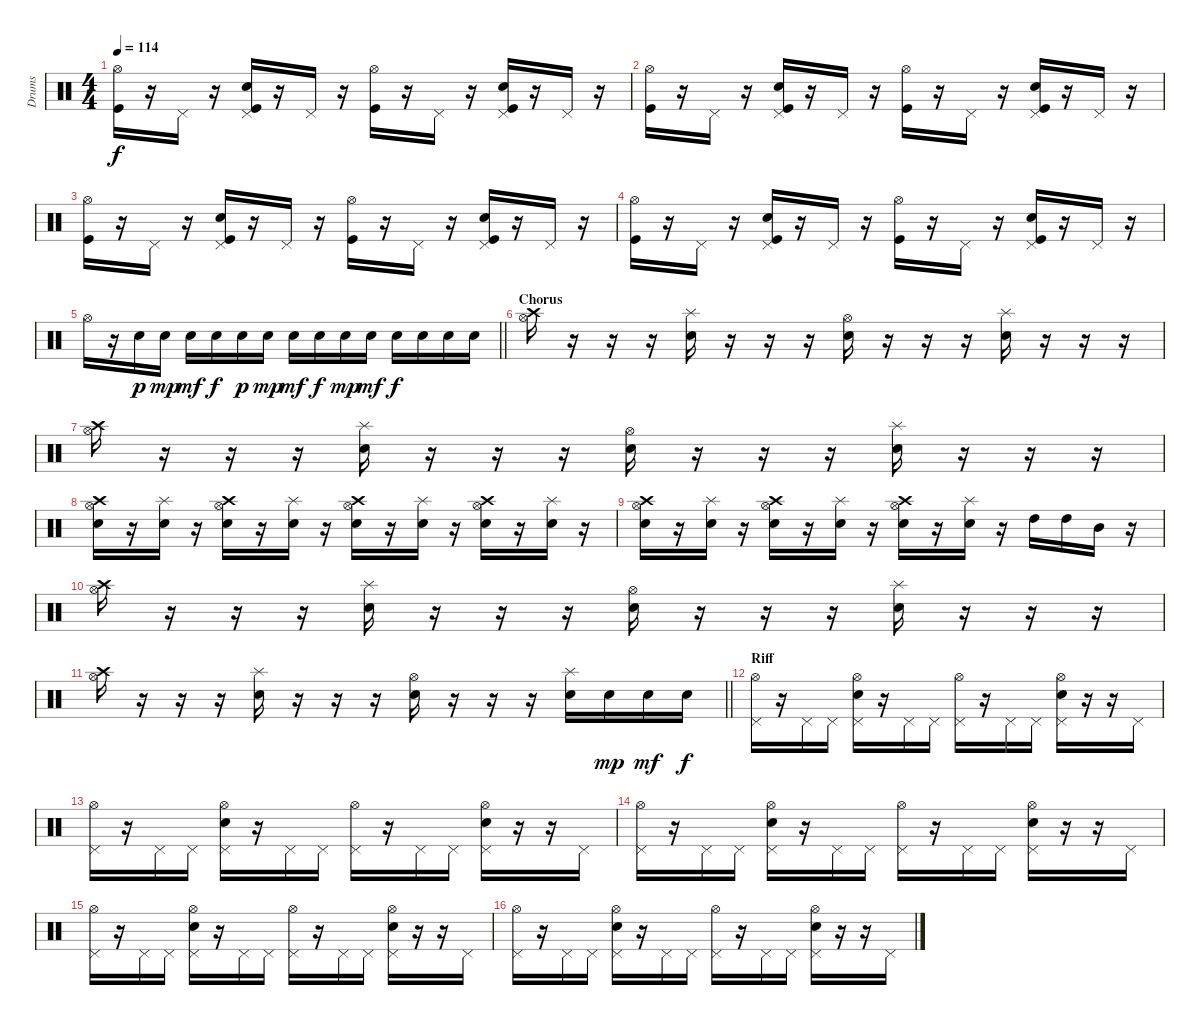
\track ("Drums" "Drums") {instrument percussion}
\staff {score}
\articulation defaults
\ts (4 4)
\tempo 114
\clef neutral
\ks c
("Hi-Hat (open)" "Kick (hit)").16{dy f} r.16 "Pedal Hi-Hat (hit)".16 r.16 ("Pedal Hi-Hat (hit)" "Electric Snare (hit)" "Kick (hit)").16 r.16 "Pedal Hi-Hat (hit)".16 r.16 ("Hi-Hat (open)" "Kick (hit)").16 r.16 "Pedal Hi-Hat (hit)".16 r.16 ("Pedal Hi-Hat (hit)" "Electric Snare (hit)" "Kick (hit)").16 r.16 "Pedal Hi-Hat (hit)".16 r.16 |
("Hi-Hat (open)" "Kick (hit)").16 r.16 "Pedal Hi-Hat (hit)".16 r.16 ("Pedal Hi-Hat (hit)" "Electric Snare (hit)" "Kick (hit)").16 r.16 "Pedal Hi-Hat (hit)".16 r.16 ("Hi-Hat (open)" "Kick (hit)").16 r.16 "Pedal Hi-Hat (hit)".16 r.16 ("Pedal Hi-Hat (hit)" "Electric Snare (hit)" "Kick (hit)").16 r.16 "Pedal Hi-Hat (hit)".16 r.16 |
("Hi-Hat (open)" "Kick (hit)").16 r.16 "Pedal Hi-Hat (hit)".16 r.16 ("Pedal Hi-Hat (hit)" "Electric Snare (hit)" "Kick (hit)").16 r.16 "Pedal Hi-Hat (hit)".16 r.16 ("Hi-Hat (open)" "Kick (hit)").16 r.16 "Pedal Hi-Hat (hit)".16 r.16 ("Pedal Hi-Hat (hit)" "Electric Snare (hit)" "Kick (hit)").16 r.16 "Pedal Hi-Hat (hit)".16 r.16 |
("Hi-Hat (open)" "Kick (hit)").16 r.16 "Pedal Hi-Hat (hit)".16 r.16 ("Pedal Hi-Hat (hit)" "Electric Snare (hit)" "Kick (hit)").16 r.16 "Pedal Hi-Hat (hit)".16 r.16 ("Hi-Hat (open)" "Kick (hit)").16 r.16 "Pedal Hi-Hat (hit)".16 r.16 ("Pedal Hi-Hat (hit)" "Electric Snare (hit)" "Kick (hit)").16 r.16 "Pedal Hi-Hat (hit)".16 r.16 |
\barLineRight lightlight "Hi-Hat (open)".16
r.16 "Electric Snare (hit)".16{dy p} "Electric Snare (hit)".16{dy mp} "Electric Snare (hit)".16{dy mf} "Electric Snare (hit)".16{dy f} "Electric Snare (hit)".16{dy p} "Electric Snare (hit)".16{dy mp} "Electric Snare (hit)".16{dy mf} "Electric Snare (hit)".16{dy f} "Electric Snare (hit)".16{dy mp} "Electric Snare (hit)".16{dy mf} "Electric Snare (hit)".16{dy f} "Electric Snare (hit)".16 "Electric Snare (hit)".16 "Electric Snare (hit)".16 |
\section ("" "Chorus")
("Hi-Hat (open)" "Crash high (hit)").16 r.16 r.16 r.16 ("Electric Snare (hit)" "Splash (hit)").16 r.16 r.16 r.16 ("Hi-Hat (open)" "Electric Snare (hit)").16 r.16 r.16 r.16 ("Electric Snare (hit)" "Splash (hit)").16 r.16 r.16 r.16 |
("Hi-Hat (open)" "Crash high (hit)").16 r.16 r.16 r.16 ("Electric Snare (hit)" "Splash (hit)").16 r.16 r.16 r.16 ("Hi-Hat (open)" "Electric Snare (hit)").16 r.16 r.16 r.16 ("Electric Snare (hit)" "Splash (hit)").16 r.16 r.16 r.16 |
("Hi-Hat (open)" "Electric Snare (hit)" "Crash high (hit)").16 r.16 ("Electric Snare (hit)" "Splash (hit)").16 r.16 ("Hi-Hat (open)" "Electric Snare (hit)" "Crash high (hit)").16 r.16 ("Electric Snare (hit)" "Splash (hit)").16 r.16 ("Hi-Hat (open)" "Electric Snare (hit)" "Crash high (hit)").16 r.16 ("Electric Snare (hit)" "Splash (hit)").16 r.16 ("Hi-Hat (open)" "Electric Snare (hit)" "Crash high (hit)").16 r.16 ("Electric Snare (hit)" "Splash (hit)").16 r.16 |
("Hi-Hat (open)" "Electric Snare (hit)" "Crash high (hit)").16 r.16 ("Electric Snare (hit)" "Splash (hit)").16 r.16 ("Hi-Hat (open)" "Electric Snare (hit)" "Crash high (hit)").16 r.16 ("Electric Snare (hit)" "Splash (hit)").16 r.16 ("Hi-Hat (open)" "Electric Snare (hit)" "Crash high (hit)").16 r.16 ("Electric Snare (hit)" "Splash (hit)").16 r.16 "High Tom (hit)".16 "High Tom (hit)".16 "Mid Tom (hit)".16 r.16 |
("Hi-Hat (open)" "Crash high (hit)").16 r.16 r.16 r.16 ("Electric Snare (hit)" "Splash (hit)").16 r.16 r.16 r.16 ("Hi-Hat (open)" "Electric Snare (hit)").16 r.16 r.16 r.16 ("Electric Snare (hit)" "Splash (hit)").16 r.16 r.16 r.16 |
\barLineRight lightlight
("Hi-Hat (open)" "Crash high (hit)").16 r.16 r.16 r.16 ("Electric Snare (hit)" "Splash (hit)").16 r.16 r.16 r.16 ("Hi-Hat (open)" "Electric Snare (hit)").16 r.16 r.16 r.16 ("Electric Snare (hit)" "Splash (hit)").16 "Electric Snare (hit)".16{dy mp} "Electric Snare (hit)".16{dy mf} "Electric Snare (hit)".16{dy f} |
\section ("" "Riff")
("Pedal Hi-Hat (hit)" "Hi-Hat (open)").16 r.16 "Pedal Hi-Hat (hit)".16 "Pedal Hi-Hat (hit)".16 ("Pedal Hi-Hat (hit)" "Hi-Hat (open)" "Electric Snare (hit)").16 r.16 "Pedal Hi-Hat (hit)".16 "Pedal Hi-Hat (hit)".16 ("Pedal Hi-Hat (hit)" "Hi-Hat (open)").16 r.16 "Pedal Hi-Hat (hit)".16 "Pedal Hi-Hat (hit)".16 ("Pedal Hi-Hat (hit)" "Hi-Hat (open)" "Electric Snare (hit)").16 r.16 r.16 "Pedal Hi-Hat (hit)".16 |
("Pedal Hi-Hat (hit)" "Hi-Hat (open)").16 r.16 "Pedal Hi-Hat (hit)".16 "Pedal Hi-Hat (hit)".16 ("Pedal Hi-Hat (hit)" "Hi-Hat (open)" "Electric Snare (hit)").16 r.16 "Pedal Hi-Hat (hit)".16 "Pedal Hi-Hat (hit)".16 ("Pedal Hi-Hat (hit)" "Hi-Hat (open)").16 r.16 "Pedal Hi-Hat (hit)".16 "Pedal Hi-Hat (hit)".16 ("Pedal Hi-Hat (hit)" "Hi-Hat (open)" "Electric Snare (hit)").16 r.16 r.16 "Pedal Hi-Hat (hit)".16 |
("Pedal Hi-Hat (hit)" "Hi-Hat (open)").16 r.16 "Pedal Hi-Hat (hit)".16 "Pedal Hi-Hat (hit)".16 ("Pedal Hi-Hat (hit)" "Hi-Hat (open)" "Electric Snare (hit)").16 r.16 "Pedal Hi-Hat (hit)".16 "Pedal Hi-Hat (hit)".16 ("Pedal Hi-Hat (hit)" "Hi-Hat (open)").16 r.16 "Pedal Hi-Hat (hit)".16 "Pedal Hi-Hat (hit)".16 ("Pedal Hi-Hat (hit)" "Hi-Hat (open)" "Electric Snare (hit)").16 r.16 r.16 "Pedal Hi-Hat (hit)".16 |
("Pedal Hi-Hat (hit)" "Hi-Hat (open)").16 r.16 "Pedal Hi-Hat (hit)".16 "Pedal Hi-Hat (hit)".16 ("Pedal Hi-Hat (hit)" "Hi-Hat (open)" "Electric Snare (hit)").16 r.16 "Pedal Hi-Hat (hit)".16 "Pedal Hi-Hat (hit)".16 ("Pedal Hi-Hat (hit)" "Hi-Hat (open)").16 r.16 "Pedal Hi-Hat (hit)".16 "Pedal Hi-Hat (hit)".16 ("Pedal Hi-Hat (hit)" "Hi-Hat (open)" "Electric Snare (hit)").16 r.16 r.16 "Pedal Hi-Hat (hit)".16 |
("Pedal Hi-Hat (hit)" "Hi-Hat (open)").16 r.16 "Pedal Hi-Hat (hit)".16 "Pedal Hi-Hat (hit)".16 ("Pedal Hi-Hat (hit)" "Hi-Hat (open)" "Electric Snare (hit)").16 r.16 "Pedal Hi-Hat (hit)".16 "Pedal Hi-Hat (hit)".16 ("Pedal Hi-Hat (hit)" "Hi-Hat (open)").16 r.16 "Pedal Hi-Hat (hit)".16 "Pedal Hi-Hat (hit)".16 ("Pedal Hi-Hat (hit)" "Hi-Hat (open)" "Electric Snare (hit)").16 r.16 r.16 "Pedal Hi-Hat (hit)".16
